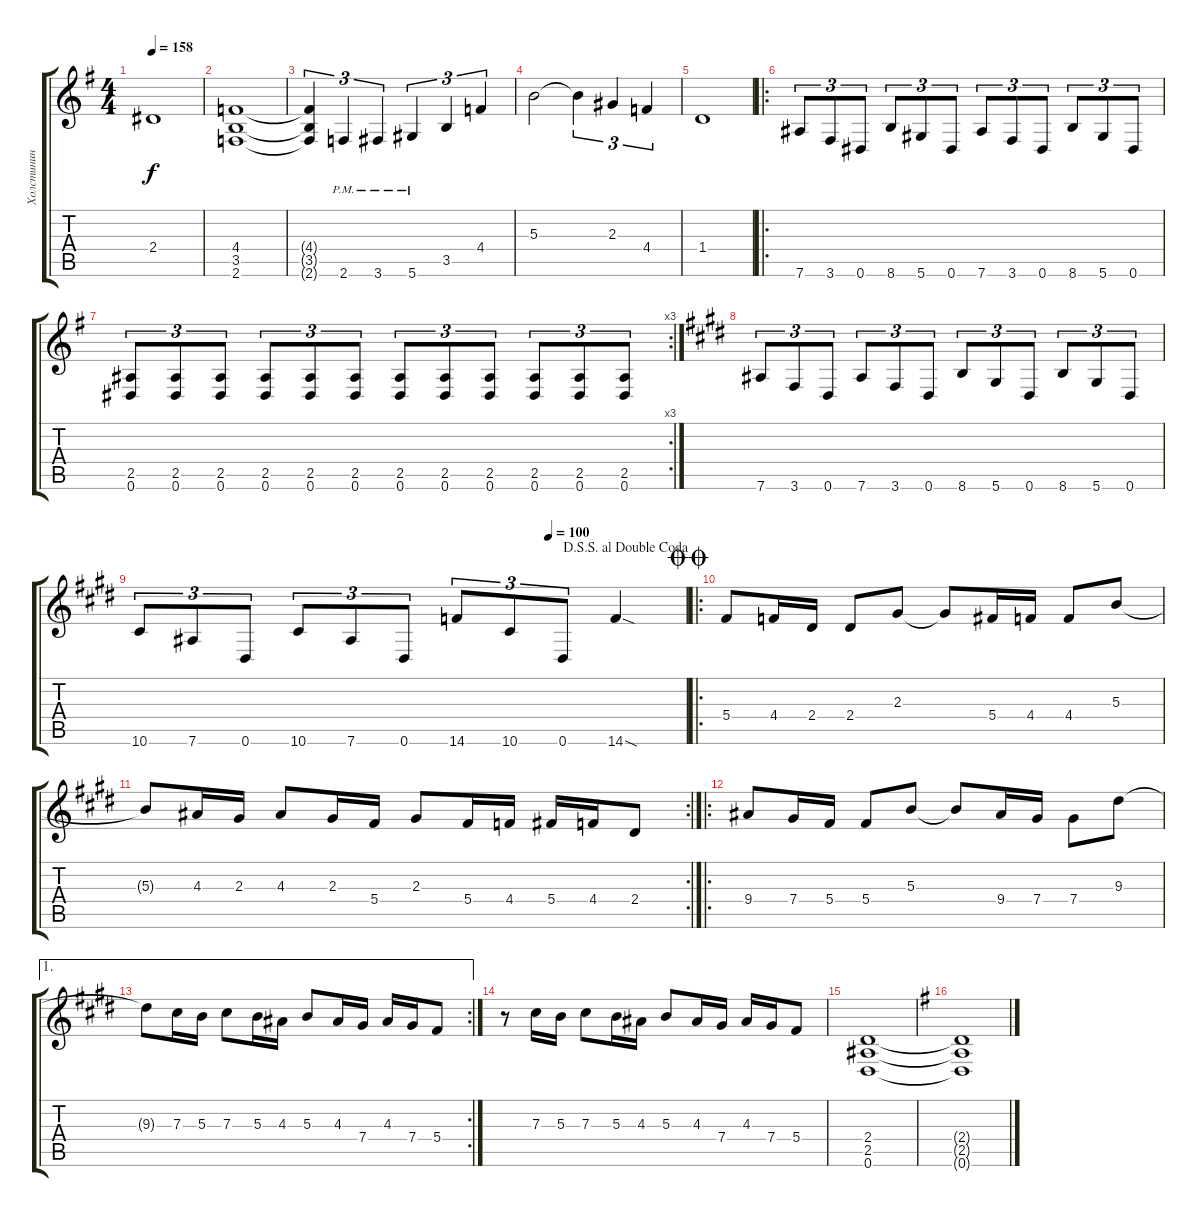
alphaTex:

\track ("Холстинин (электро)" "Холстинин ") {instrument distortionguitar}
\staff {score tabs}
\tuning (Eb4 Bb3 Gb3 Db3 Ab2 Eb2) {hide}
\ts (4 4)
\tempo 158
\clef g2
\ks g
2.4.1{dy f} |
(4.4 3.5 2.6).1 |
(4.4{t} 3.5{t} 2.6{t}).4{tu (3 2)} 2.6{pm}.4{tu (3 2)} 3.6{pm}.4{tu (3 2)} 5.6{pm}.4{tu (3 2)} 3.5.4{tu (3 2)} 4.4.4{tu (3 2)} |
5.3.2 5.3{t}.4{tu (3 2)} 2.3.4{tu (3 2)} 4.4.4{tu (3 2)} |
1.4.1 |
\ro
7.6.8{tu (3 2)} 3.6.8{tu (3 2)} 0.6.8{tu (3 2)} 8.6.8{tu (3 2)} 5.6.8{tu (3 2)} 0.6.8{tu (3 2)} 7.6.8{tu (3 2)} 3.6.8{tu (3 2)} 0.6.8{tu (3 2)} 8.6.8{tu (3 2)} 5.6.8{tu (3 2)} 0.6.8{tu (3 2)} |
\rc 3
(2.5 0.6).8{tu (3 2)} (2.5 0.6).8{tu (3 2)} (2.5 0.6).8{tu (3 2)} (2.5 0.6).8{tu (3 2)} (2.5 0.6).8{tu (3 2)} (2.5 0.6).8{tu (3 2)} (2.5 0.6).8{tu (3 2)} (2.5 0.6).8{tu (3 2)} (2.5 0.6).8{tu (3 2)} (2.5 0.6).8{tu (3 2)} (2.5 0.6).8{tu (3 2)} (2.5 0.6).8{tu (3 2)} |
\ks c#minor
7.6.8{tu (3 2)} 3.6.8{tu (3 2)} 0.6.8{tu (3 2)} 7.6.8{tu (3 2)} 3.6.8{tu (3 2)} 0.6.8{tu (3 2)} 8.6.8{tu (3 2)} 5.6.8{tu (3 2)} 0.6.8{tu (3 2)} 8.6.8{tu (3 2)} 5.6.8{tu (3 2)} 0.6.8{tu (3 2)} |
\jump dalsegnosegnoaldoublecoda
\tempo (100 0.75)
10.6.8{tu (3 2)} 7.6.8{tu (3 2)} 0.6.8{tu (3 2)} 10.6.8{tu (3 2)} 7.6.8{tu (3 2)} 0.6.8{tu (3 2)} 14.6.8{tu (3 2)} 10.6.8{tu (3 2)} 0.6.8{tu (3 2)} 14.6{sod}.4 |
\ro
\jump doublecoda
5.4.8 4.4.16 2.4.16 2.4.8 2.3.8 2.3{t}.8 5.4.16 4.4.16 4.4.8 5.3.8 |
\rc 2
5.3{t}.8 4.3.16 2.3.16 4.3.8 2.3.16 5.4.16 2.3.8 5.4.16 4.4.16 5.4.16 4.4.16 2.4.8 |
\ro
9.4.8 7.4.16 5.4.16 5.4.8 5.3.8 5.3{t}.8 9.4.16 7.4.16 7.4.8 9.3.8 |
\ae 1
\rc 2
9.3{t}.8 7.3.16 5.3.16 7.3.8 5.3.16 4.3.16 5.3.8 4.3.16 7.4.16 4.3.16 7.4.16 5.4.8 |
r.8 7.3.16 5.3.16 7.3.8 5.3.16 4.3.16 5.3.8 4.3.16 7.4.16 4.3.16 7.4.16 5.4.8 |
(2.4 2.5 0.6).1 |
\ks g
(2.4{t} 2.5{t} 0.6{t}).1
